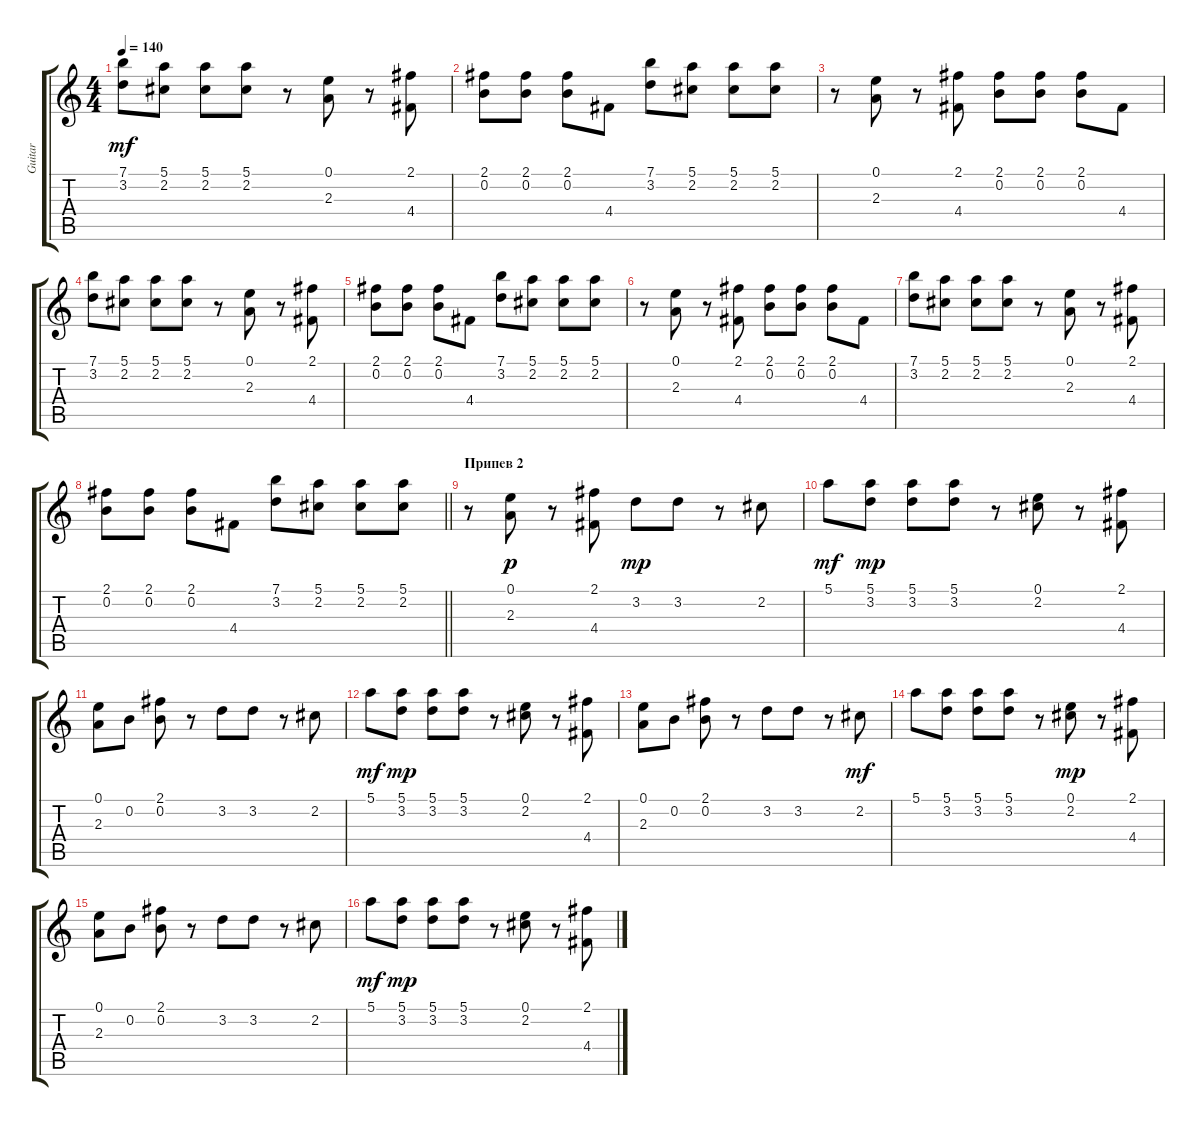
\track ("Guitar" "Guitar") {instrument overdrivenguitar}
\staff {score tabs}
\tuning (E4 B3 G3 D3 A2 E2) {hide}
\ts (4 4)
\tempo 140
\clef g2
\ks c
(7.1 3.2).8{dy mf} (5.1 2.2).8 (5.1 2.2).8 (5.1 2.2).8 r.8 (0.1 2.3).8 r.8 (2.1 4.4).8 |
(2.1 0.2).8 (2.1 0.2).8 (2.1 0.2).8 4.4.8 (7.1 3.2).8 (5.1 2.2).8 (5.1 2.2).8 (5.1 2.2).8 |
r.8 (0.1 2.3).8 r.8 (2.1 4.4).8 (2.1 0.2).8 (2.1 0.2).8 (2.1 0.2).8 4.4.8 |
(7.1 3.2).8 (5.1 2.2).8 (5.1 2.2).8 (5.1 2.2).8 r.8 (0.1 2.3).8 r.8 (2.1 4.4).8 |
(2.1 0.2).8 (2.1 0.2).8 (2.1 0.2).8 4.4.8 (7.1 3.2).8 (5.1 2.2).8 (5.1 2.2).8 (5.1 2.2).8 |
r.8 (0.1 2.3).8 r.8 (2.1 4.4).8 (2.1 0.2).8 (2.1 0.2).8 (2.1 0.2).8 4.4.8 |
(7.1 3.2).8 (5.1 2.2).8 (5.1 2.2).8 (5.1 2.2).8 r.8 (0.1 2.3).8 r.8 (2.1 4.4).8 |
\barLineRight lightlight
(2.1 0.2).8 (2.1 0.2).8 (2.1 0.2).8 4.4.8 (7.1 3.2).8 (5.1 2.2).8 (5.1 2.2).8 (5.1 2.2).8 |
\section ("" "Припев 2")
r.8 (0.1 2.3).8{dy p} r.8 (2.1 4.4).8 3.2.8{dy mp} 3.2.8 r.8 2.2.8 |
5.1.8{dy mf} (5.1 3.2).8{dy mp} (5.1 3.2).8 (5.1 3.2).8 r.8 (0.1 2.2).8 r.8 (2.1 4.4).8 |
(0.1 2.3).8 0.2.8 (2.1 0.2).8 r.8 3.2.8 3.2.8 r.8 2.2.8 |
5.1.8{dy mf} (5.1 3.2).8{dy mp} (5.1 3.2).8 (5.1 3.2).8 r.8 (0.1 2.2).8 r.8 (2.1 4.4).8 |
(0.1 2.3).8 0.2.8 (2.1 0.2).8 r.8 3.2.8 3.2.8 r.8 2.2.8{dy mf} |
5.1.8 (5.1 3.2).8 (5.1 3.2).8 (5.1 3.2).8 r.8 (0.1 2.2).8{dy mp} r.8 (2.1 4.4).8 |
(0.1 2.3).8 0.2.8 (2.1 0.2).8 r.8 3.2.8 3.2.8 r.8 2.2.8 |
5.1.8{dy mf} (5.1 3.2).8{dy mp} (5.1 3.2).8 (5.1 3.2).8 r.8 (0.1 2.2).8 r.8 (2.1 4.4).8
